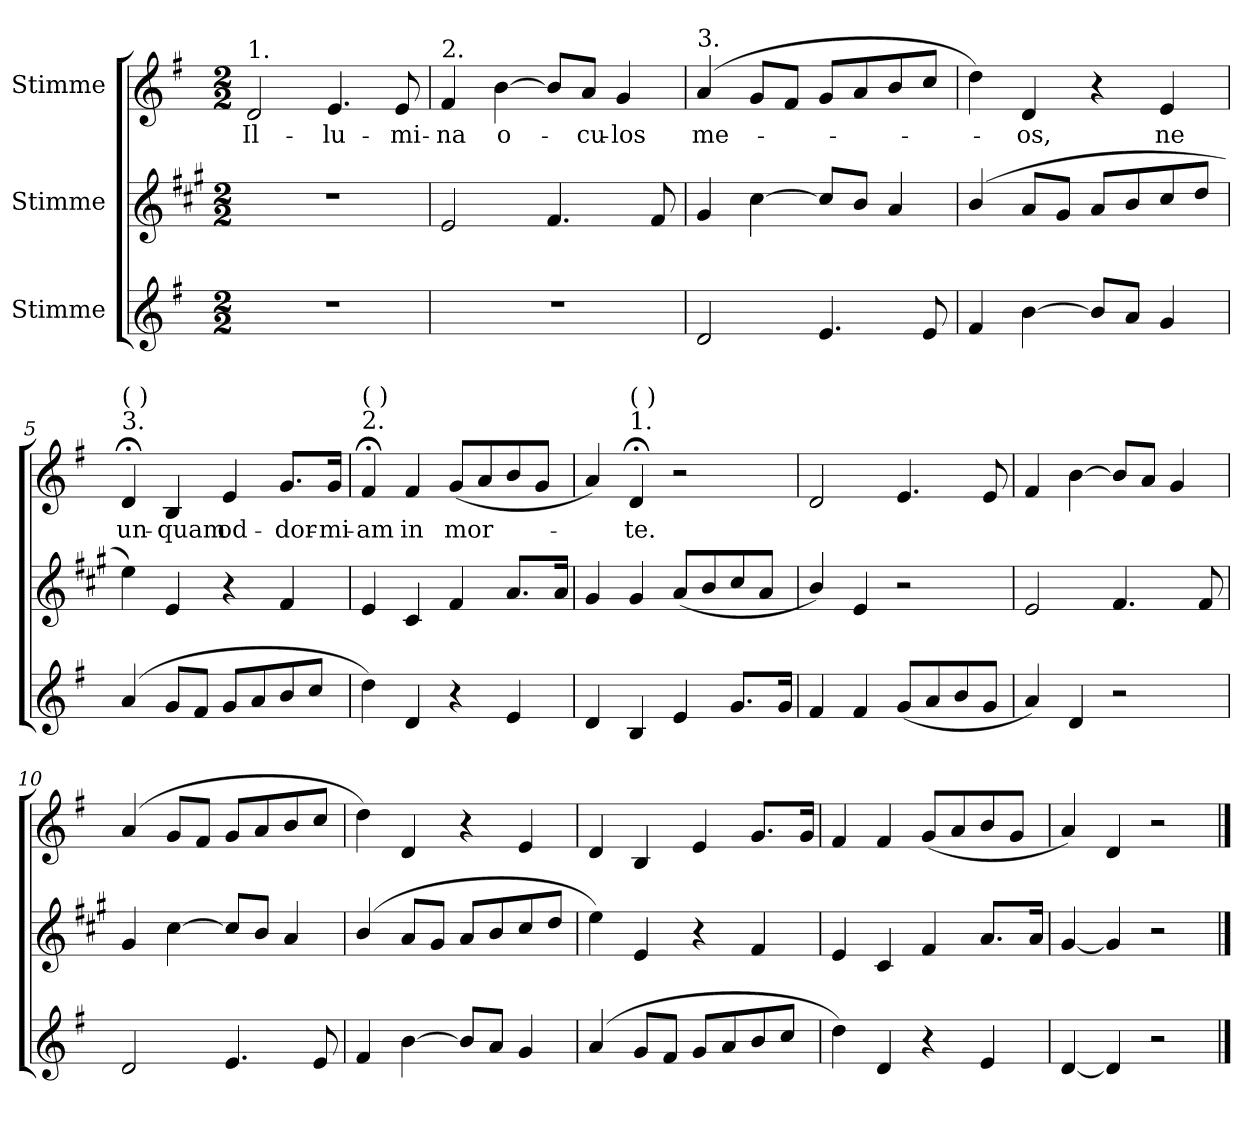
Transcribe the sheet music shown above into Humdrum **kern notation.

**kern	**kern	**kern	**text
*part3	*part2	*part1	*part1
*staff3	*staff2	*staff1	*staff1
*I"Stimme	*I"Stimme	*I"Stimme	*
*clefG2	*clefG2	*clefG2	*
*	*ITrd1c2	*	*
*k[f#]	*k[f#]	*k[f#]	*
*M2/2	*M2/2	*M2/2	*
=1	=1	=1	=1
!	!	!LO:TX:a:t=1.	!
!	!	!	!LO:LY:b
1r	1r	2d/	Il-
!	!	!	!LO:LY:b
.	.	4.e/	-lu-
!	!	!	!LO:LY:b
.	.	8e/	-mi-
=2	=2	=2	=2
!	!	!LO:TX:a:t=2.	!
!	!	!	!LO:LY:b
1r	2d/	4f#/	-na
!	!	!	!LO:LY:b
.	.	[4b\	o-
.	4.e/	8b/L]	.
!	!	!	!LO:LY:b
.	.	8a/J	cu-
!	!	!	!LO:LY:b
.	.	4g/	-los
.	8e/	.	.
=3	=3	=3	=3
!	!	!LO:TX:a:t=3.	!
!	!	!	!LO:LY:b
2d/	4f#/	(>4a/	me-
.	[4b\	8g/L	.
.	.	8f#/J	.
4.e/	8b/L]	8g/L	.
.	8a/J	8a/	.
.	4g/	8b/	.
8e/	.	8cc/J	.
=4	=4	=4	=4
4f#/	(>4a/	4dd\)	.
!	!	!	!LO:LY:b
[4b\	8g/L	4d/	-os,
.	8f#/J	.	.
8b/L]	8g/L	4r	.
8a/J	8a/	.	.
!	!	!	!LO:LY:b
4g/	8b/	4e/	ne
.	8cc/J	.	.
!!LO:LB:g=z
=5	=5	=5	=5
!	!	!LO:TX:a:t=3.	!
!	!	!LO:TX:a:t=(     )	!
!	!	!	!LO:LY:b
(>4a/	4dd\)	4d;</	un-
!	!	!	!LO:LY:b
8g/L	4d/	4B/	-quam
8f#/J	.	.	.
!	!	!	!LO:LY:b
8g/L	4r	4e/	od-
8a/	.	.	.
!	!	!	!LO:LY:b
8b/	4e/	8.g/L	-dor-
8cc/J	.	.	.
!	!	!	!LO:LY:b
.	.	16g/Jk	-mi-
=6	=6	=6	=6
!	!	!LO:TX:a:t=2.	!
!	!	!LO:TX:a:t=(     )	!
!	!	!	!LO:LY:b
4dd\)	4d/	4f#;</	-am
!	!	!	!LO:LY:b
4d/	4B/	4f#/	in
!	!	!	!LO:LY:b
4r	4e/	(<8g/L	mor-
.	.	8a/	.
4e/	8.g/L	8b/	.
.	.	8g/J	.
.	16g/Jk	.	.
=7	=7	=7	=7
4d/	4f#/	4a/)	.
!	!	!LO:TX:a:t=1.	!
!	!	!LO:TX:a:t=(     )	!
!	!	!	!LO:LY:b
4B/	4f#/	4d;</	-te.
4e/	(<8g/L	2r	.
.	8a/	.	.
8.g/L	8b/	.	.
.	8g/J	.	.
16g/Jk	.	.	.
!!LO:LB:g=z
=8	=8	=8	=8
4f#/	4a/)	2d/	.
4f#/	4d/	.	.
(<8g/L	2r	4.e/	.
8a/	.	.	.
8b/	.	.	.
8g/J	.	8e/	.
=9	=9	=9	=9
4a/)	2d/	4f#/	.
4d/	.	[4b\	.
2r	4.e/	8b/L]	.
.	.	8a/J	.
.	.	4g/	.
.	8e/	.	.
=10	=10	=10	=10
2d/	4f#/	(>4a/	.
.	[4b\	8g/L	.
.	.	8f#/J	.
4.e/	8b/L]	8g/L	.
.	8a/J	8a/	.
.	4g/	8b/	.
8e/	.	8cc/J	.
=11	=11	=11	=11
4f#/	(>4a/	4dd\)	.
[4b\	8g/L	4d/	.
.	8f#/J	.	.
8b/L]	8g/L	4r	.
8a/J	8a/	.	.
4g/	8b/	4e/	.
.	8cc/J	.	.
!!LO:LB:g=z
=12	=12	=12	=12
(>4a/	4dd\)	4d/	.
8g/L	4d/	4B/	.
8f#/J	.	.	.
8g/L	4r	4e/	.
8a/	.	.	.
8b/	4e/	8.g/L	.
8cc/J	.	.	.
.	.	16g/Jk	.
=13	=13	=13	=13
4dd\)	4d/	4f#/	.
4d/	4B/	4f#/	.
4r	4e/	(<8g/L	.
.	.	8a/	.
4e/	8.g/L	8b/	.
.	.	8g/J	.
.	16g/Jk	.	.
=14	=14	=14	=14
[4d/	[4f#/	4a/)	.
4d/]	4f#/]	4d/	.
2r	2r	2r	.
==	==	==	==
*-	*-	*-	*-
